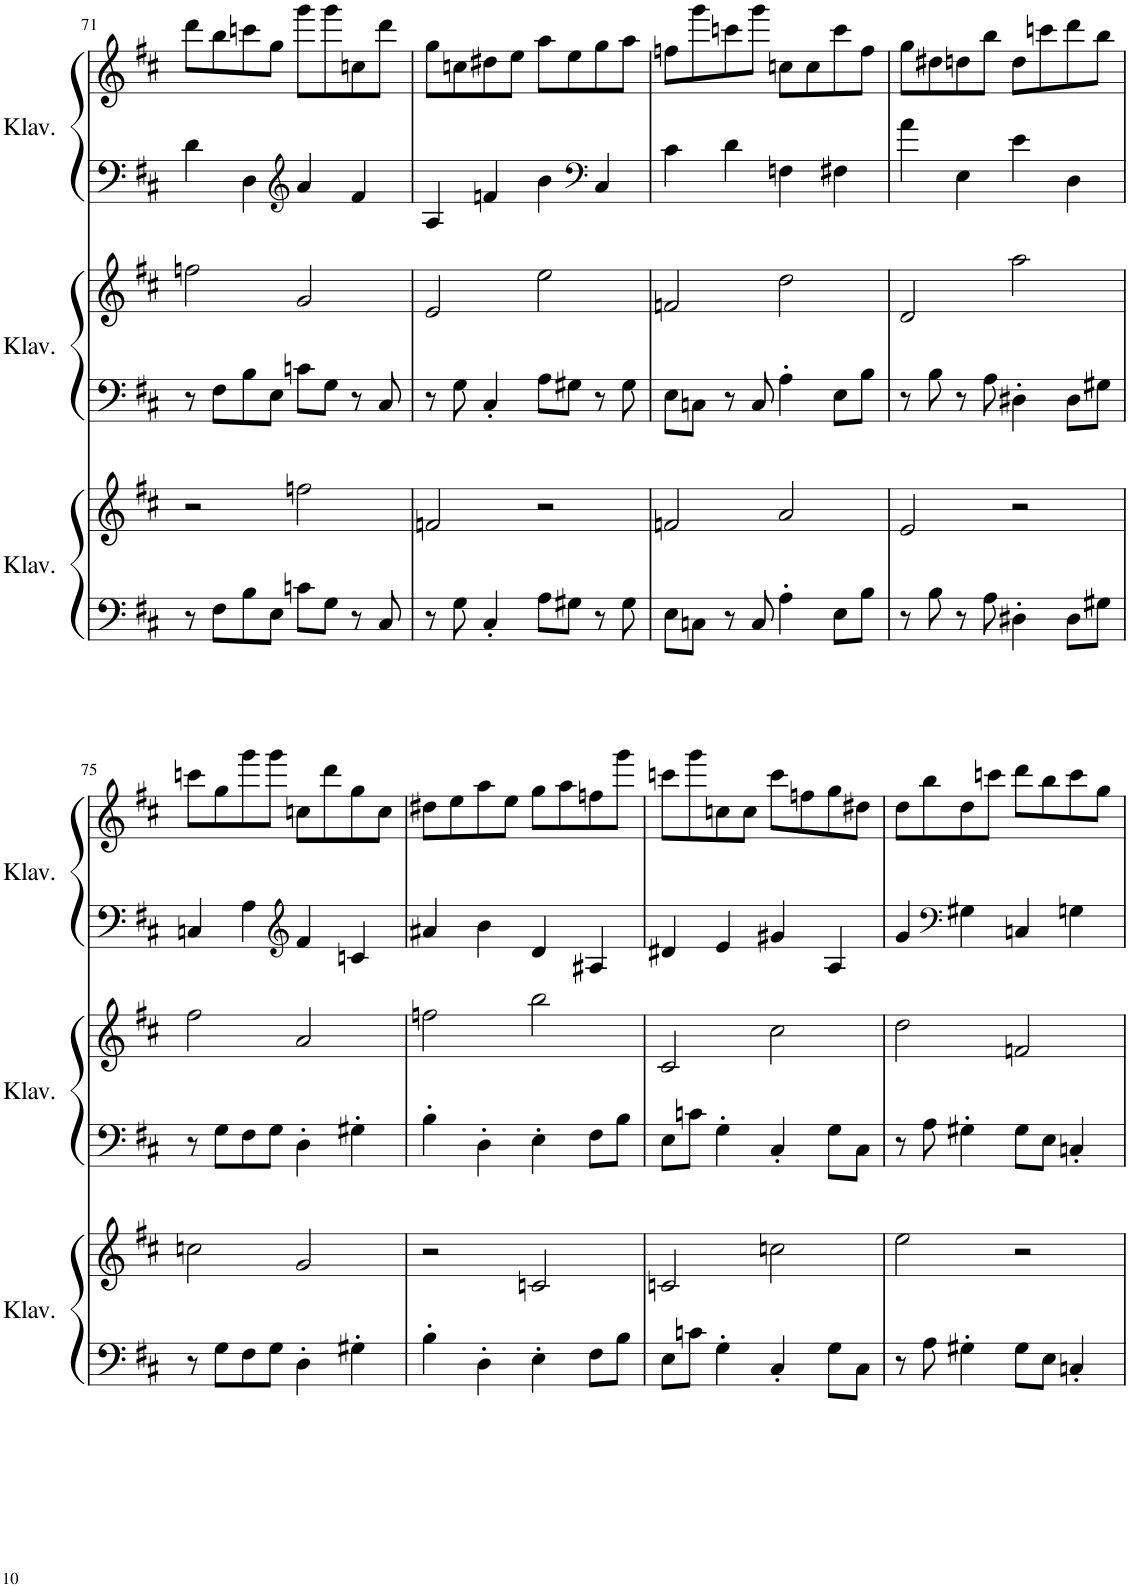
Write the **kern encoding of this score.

**kern	**kern	**kern	**kern	**kern	**kern
*part3	*part3	*part2	*part2	*part1	*part1
*staff6	*staff5	*staff4	*staff3	*staff2	*staff1
*I"Klavier	*	*I"Klavier	*	*I"Klavier	*
*I'Klav.	*	*I'Klav.	*	*I'Klav.	*
!!LO:PB:g=z
*clefG2	*clefG2	*clefG2	*clefG2	*clefG2	*clefG2
*k[f#c#]	*k[f#c#]	*k[f#c#]	*k[f#c#]	*k[f#c#]	*k[f#c#]
*M4/4	*M4/4	*M4/4	*M4/4	*M4/4	*M4/4
=71	=71	=71	=71	=71	=71
8r	2r	8r	2ffn\	4d\	8ddd\L
8F#\L	.	8F#\L	.	.	8bb\
8B\	.	8B\	.	4D\	8cccn\
8E\J	.	8E\J	.	.	8gg\J
*	*	*	*	*clefG2	*
8cn\L	2ffn\	8cn\L	2g/	4a/	8ggg\L
8G\J	.	8G\J	.	.	8ggg\
8r	.	8r	.	4f#/	8ccn\
8C#/	.	8C#/	.	.	8ddd\J
=72	=72	=72	=72	=72	=72
8r	2fn/	8r	2e/	4A/	8gg\L
8G\	.	8G\	.	.	8ccn\
4C#'/	.	4C#'/	.	4fn/	8dd#X\
.	.	.	.	.	8ee\J
8A\L	2r	8A\L	2ee\	4b\	8aa\L
8G#X\J	.	8G#X\J	.	.	8ee\
*	*	*	*	*clefF4	*
8r	.	8r	.	4C#/	8gg\
8G#\	.	8G#\	.	.	8aa\J
=73	=73	=73	=73	=73	=73
8E\L	2fn/	8E\L	2fn/	4c#\	8ffn\L
8Cn\J	.	8Cn\J	.	.	8ggg\
8r	.	8r	.	4d\	8cccn\
8C/	.	8C/	.	.	8ggg\J
4A'\	2a/	4A'\	2dd\	4Fn\	8ccn\L
.	.	.	.	.	8cc\
8E\L	.	8E\L	.	4F#X\	8ccc\
8B\J	.	8B\J	.	.	8ff\J
=74	=74	=74	=74	=74	=74
8r	2e/	8r	2d/	4a\	8gg\L
8B\	.	8B\	.	.	8dd#X\
8r	.	8r	.	4E\	8ddn\
8A\	.	8A\	.	.	8bb\J
4D#X'\	2r	4D#X'\	2aa\	4e\	8dd\L
.	.	.	.	.	8cccn\
8D#\L	.	8D#\L	.	4D\	8ddd\
8G#X\J	.	8G#X\J	.	.	8bb\J
!!LO:LB:g=z
=75	=75	=75	=75	=75	=75
8r	2ccn\	8r	2ff#\	4Cn/	8cccn\L
8G\L	.	8G\L	.	.	8gg\
8F#\	.	8F#\	.	4A\	8ggg\
8G\J	.	8G\J	.	.	8ggg\J
*	*	*	*	*clefG2	*
4D'\	2g/	4D'\	2a/	4f#/	8ccn\L
.	.	.	.	.	8ddd\
4G#X'\	.	4G#X'\	.	4cn/	8gg\
.	.	.	.	.	8cc\J
=76	=76	=76	=76	=76	=76
4B'\	2r	4B'\	2ffn\	4a#X/	8dd#X\L
.	.	.	.	.	8ee\
4D'\	.	4D'\	.	4b\	8aa\
.	.	.	.	.	8ee\J
4E'\	2cn/	4E'\	2bb\	4d/	8gg\L
.	.	.	.	.	8aa\
8F#\L	.	8F#\L	.	4A#X/	8ffn\
8B\J	.	8B\J	.	.	8ggg\J
=77	=77	=77	=77	=77	=77
8E\L	2cn/	8E\L	2c#/	4d#X/	8cccn\L
8cn\J	.	8cn\J	.	.	8ggg\
4G'\	.	4G'\	.	4e/	8ccn\
.	.	.	.	.	8cc\J
4C#'/	2ccn\	4C#'/	2cc#\	4g#X/	8ccc\L
.	.	.	.	.	8ffn\
8G\L	.	8G\L	.	4A/	8gg\
8C#\J	.	8C#\J	.	.	8dd#X\J
=78	=78	=78	=78	=78	=78
8r	2ee\	8r	2dd\	4g/	8dd\L
8A\	.	8A\	.	.	8bb\
*	*	*	*	*clefF4	*
4G#X'\	.	4G#X'\	.	4G#X\	8dd\
.	.	.	.	.	8cccn\J
8G#\L	2r	8G#\L	2fn/	4Cn/	8ddd\L
8E\J	.	8E\J	.	.	8bb\
4Cn'/	.	4Cn'/	.	4Gn\	8ccc\
.	.	.	.	.	8gg\J
=	=	=	=	=	=
*-	*-	*-	*-	*-	*-
